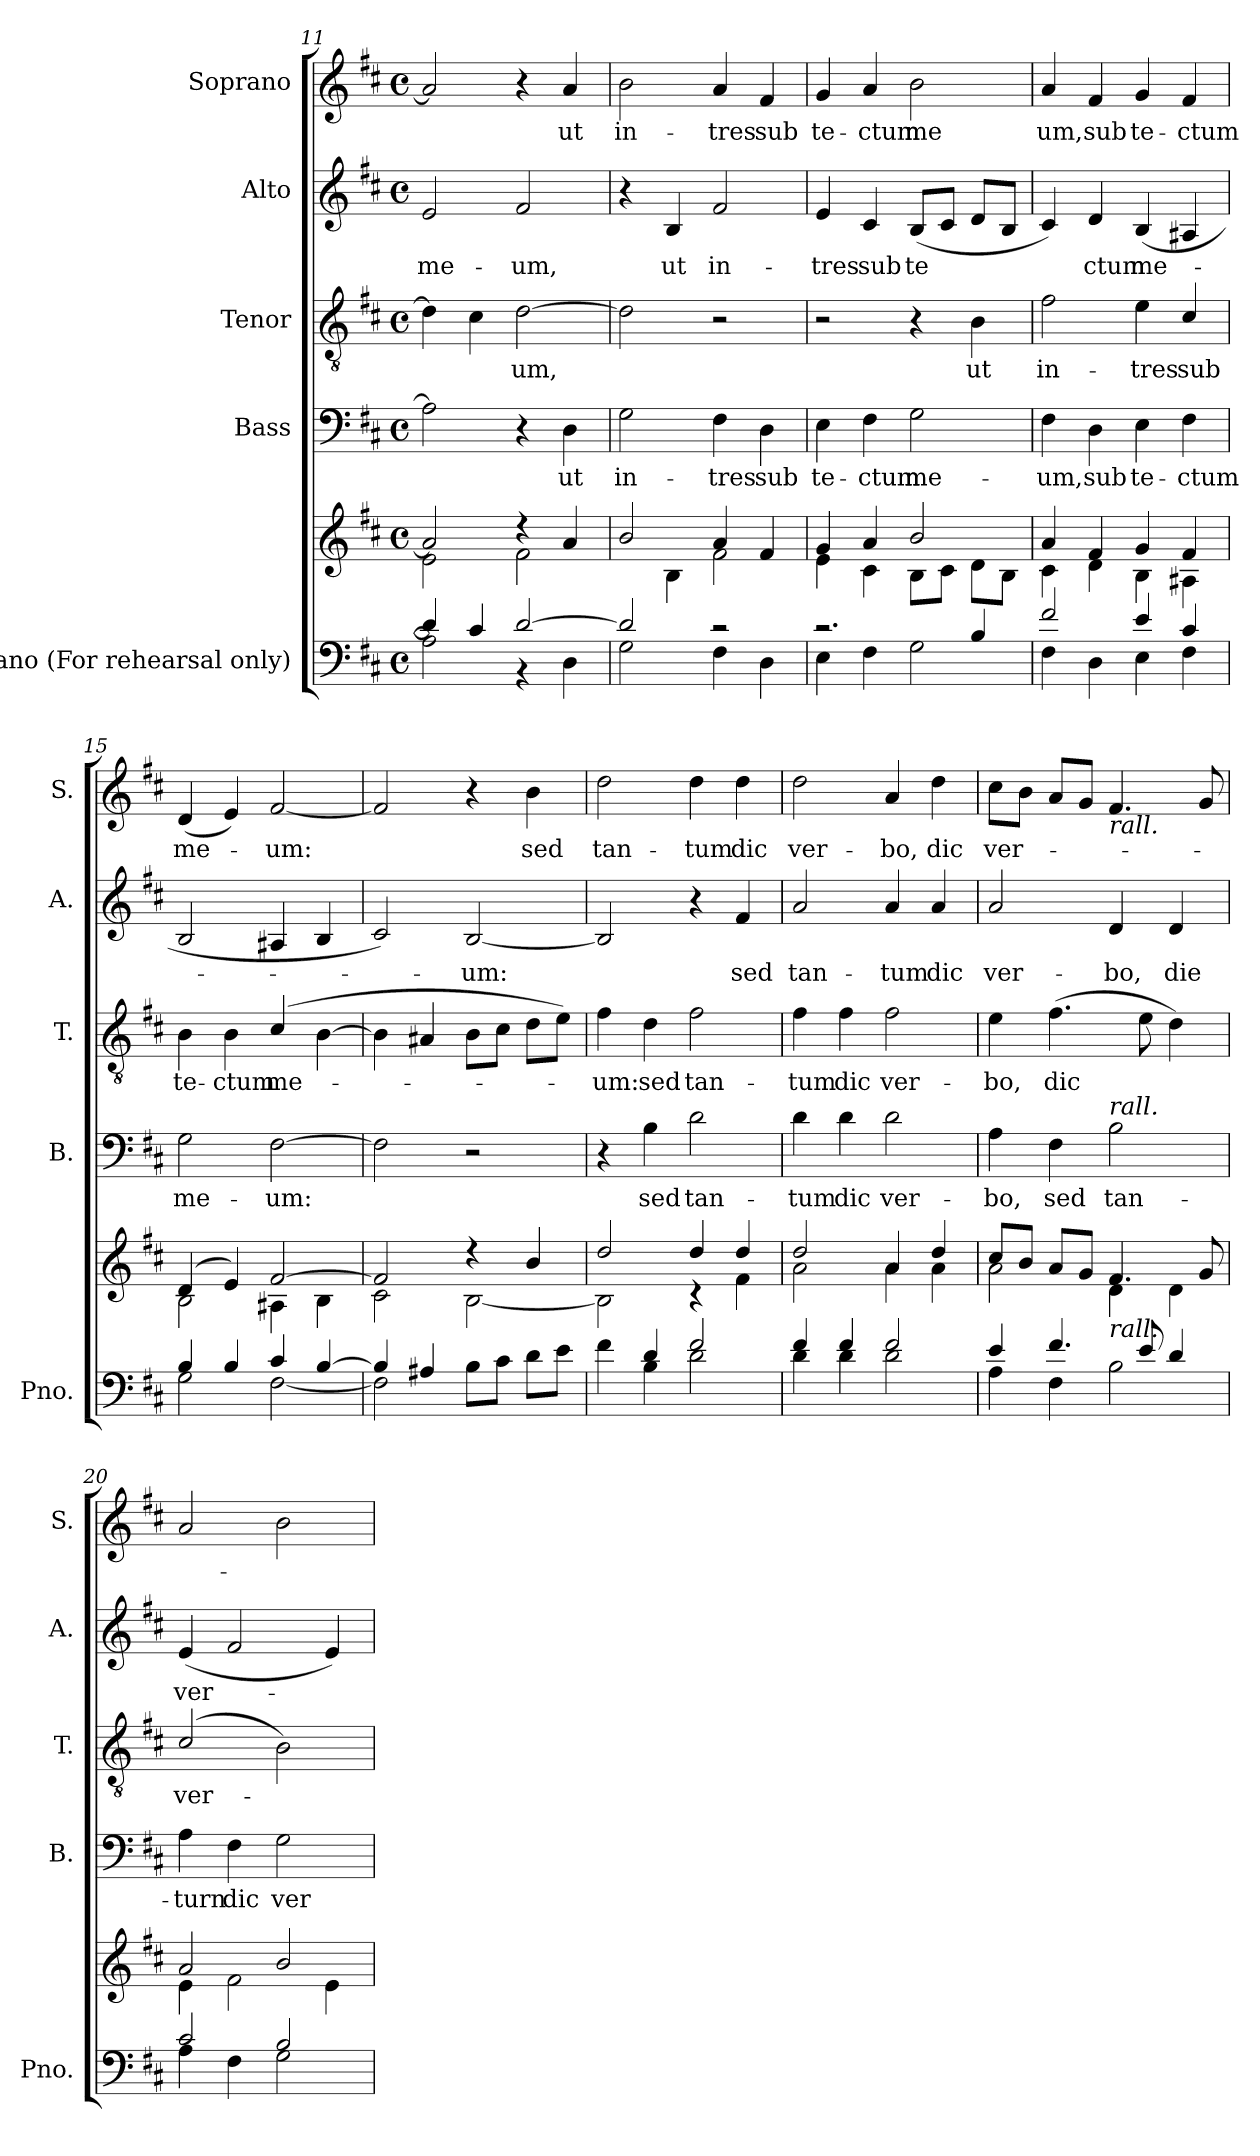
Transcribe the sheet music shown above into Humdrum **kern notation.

**kern	**kern	**kern	**text	**kern	**text	**kern	**text	**kern	**text
*part5	*part5	*part4	*part4	*part3	*part3	*part2	*part2	*part1	*part1
*staff6	*staff5	*staff4	*staff4	*staff3	*staff3	*staff2	*staff2	*staff1	*staff1
*I"Piano (For rehearsal  only)	*	*I"Bass	*	*I"Tenor	*	*I"Alto	*	*I"Soprano	*
*I'Pno.	*	*I'B.	*	*I'T.	*	*I'A.	*	*I'S.	*
*clefF4	*clefG2	*clefF4	*	*clefGv2	*	*clefG2	*	*clefG2	*
*k[f#c#]	*k[f#c#]	*k[f#c#]	*	*k[f#c#]	*	*k[f#c#]	*	*k[f#c#]	*
*M4/4	*M4/4	*M4/4	*	*M4/4	*	*M4/4	*	*M4/4	*
*met(c)	*met(c)	*met(c)	*	*met(c)	*	*met(c)	*	*met(c)	*
=11	=11	=11	=11	=11	=11	=11	=11	=11	=11
*^	*^	*	*	*	*	*	*	*	*
!	!	!	!	!	!	!	!	!	!LO:LY:b	!	!
4d/]	2A\]	2a/]	2e\	2A\]	.	4d\]	.	2e/	me-	2a/]	.
4c#/	.	.	.	.	.	4c#\	.	.	.	.	.
!	!	!	!	!	!	!	!LO:LY:b	!	!LO:LY:b	!	!
[2d/	4r	4r	2f#\	4r	.	[2d\	-um,	2f#/	-um,	4r	.
!	!	!	!	!	!LO:LY:b	!	!	!	!	!	!LO:LY:b
.	4D\	4a/	.	4D\	ut	.	.	.	.	4a/	ut
!!LO:LB:g=z
=12	=12	=12	=12	=12	=12	=12	=12	=12	=12	=12	=12
!	!	!	!	!	!LO:LY:b	!	!	!	!	!	!LO:LY:b
2d/]	2G\	2b/	4ryy	2G\	in-	2d\]	.	4r	.	2b\	in-
!	!	!	!	!	!	!	!	!	!LO:LY:b	!	!
.	.	.	4B\	.	.	.	.	4B/	ut	.	.
!	!	!	!	!	!LO:LY:b	!	!	!	!LO:LY:b	!	!LO:LY:b
2r	4F#\	4a/	2f#\	4F#\	-tres	2r	.	2f#/	in-	4a/	-tres
!	!	!	!	!	!LO:LY:b	!	!	!	!	!	!LO:LY:b
.	4D\	4f#/	.	4D\	sub	.	.	.	.	4f#/	sub
=13	=13	=13	=13	=13	=13	=13	=13	=13	=13	=13	=13
!	!	!	!	!	!LO:LY:b	!	!	!	!LO:LY:b	!	!LO:LY:b
2.r	4E\	4g/	4e\	4E\	te-	2r	.	4e/	-tres	4g/	te-
!	!	!	!	!	!LO:LY:b	!	!	!	!LO:LY:b	!	!LO:LY:b
.	4F#\	4a/	4c#\	4F#\	-ctum	.	.	4c#/	sub	4a/	-ctum
!	!	!	!	!	!LO:LY:b	!	!	!	!LO:LY:b	!	!LO:LY:b
.	2G\	2b/	8B\L	2G\	me-	4r	.	(<8B/L	te-	2b\	me
.	.	.	8c#\J	.	.	.	.	8c#/J	.	.	.
!	!	!	!	!	!	!	!LO:LY:b	!	!LO:LY:b	!	!
4B/	.	.	8d\L	.	.	4B\	ut	8d/L	---	.	.
.	.	.	8B\J	.	.	.	.	8B/J	.	.	.
=14	=14	=14	=14	=14	=14	=14	=14	=14	=14	=14	=14
!	!	!	!	!	!LO:LY:b	!	!LO:LY:b	!	!	!	!LO:LY:b
2f#/	4F#\	4a/	4c#\	4F#\	-um,	2f#\	in-	4c#/)	.	4a/	um,
!	!	!	!	!	!LO:LY:b	!	!	!	!LO:LY:b	!	!LO:LY:b
.	4D\	4f#/	4d\	4D\	sub	.	.	4d/	-ctum	4f#/	sub
!	!	!	!	!	!LO:LY:b	!	!LO:LY:b	!	!LO:LY:b	!	!LO:LY:b
4e/	4E\	4g/	4B\	4E\	te-	4e\	-tres	(>4B/	me-	4g/	te-
!	!	!	!	!	!LO:LY:b	!	!LO:LY:b	!	!	!	!LO:LY:b
4c#/	4F#\	4f#/	4A#X\	4F#\	-ctum	4c#/	sub	4A#X/	.	4f#/	-ctum
=15	=15	=15	=15	=15	=15	=15	=15	=15	=15	=15	=15
!	!	!	!	!	!LO:LY:b	!	!LO:LY:b	!	!	!	!LO:LY:b
4B/	2G\	(<4d/	2B\	2G\	me-	4B\	te-	2B/	.	(<4d/	me-
!	!	!	!	!	!	!	!LO:LY:b	!	!	!	!
4B/	.	4e/)	.	.	.	4B\	-ctum	.	.	4e/)	.
!	!	!	!	!	!LO:LY:b	!	!LO:LY:b	!	!	!	!LO:LY:b
4c#/	[2F#\	[2f#/	4A#X\	[2F#\	-um:	(<4c#/	me-	4A#X/	.	[2f#/	-um:
[4B/	.	.	4B\	.	.	[4B\	.	4B/	.	.	.
=16	=16	=16	=16	=16	=16	=16	=16	=16	=16	=16	=16
4B/]	2F#\]	2f#/]	2c#\	2F#\]	.	4B\]	.	2c#/)	.	2f#/]	.
4A#X/	.	.	.	.	.	4A#X/	.	.	.	.	.
!	!	!	!	!	!	!	!	!	!LO:LY:b	!	!
8B\L	2ryy	4r	[2B\	2r	.	8B\L	.	[2B/	-um:	4r	.
8c#\J	.	.	.	.	.	8c#\J	.	.	.	.	.
!	!	!	!	!	!	!	!	!	!	!	!LO:LY:b
8d\L	.	4b/	.	.	.	8d\L	.	.	.	4b\	sed
8e\J	.	.	.	.	.	8e\J)	.	.	.	.	.
!!LO:PB:g=z
=17	=17	=17	=17	=17	=17	=17	=17	=17	=17	=17	=17
!	!	!	!	!	!	!	!LO:LY:b	!	!	!	!LO:LY:b
4f#\	4ryy	2dd/	2B\]	4r	.	4f#\	-um:	2B/]	.	2dd\	tan-
!	!	!	!	!	!LO:LY:b	!	!LO:LY:b	!	!	!	!
4d/	4B\	.	.	4B\	sed	4d\	sed	.	.	.	.
!	!	!	!	!	!LO:LY:b	!	!LO:LY:b	!	!	!	!LO:LY:b
2f#/	2d\	4dd/	4r	2d\	tan-	2f#\	tan-	4r	.	4dd\	-tum
!	!	!	!	!	!	!	!	!	!LO:LY:b	!	!LO:LY:b
.	.	4dd/	4f#\	.	.	.	.	4f#/	sed	4dd\	dic
=18	=18	=18	=18	=18	=18	=18	=18	=18	=18	=18	=18
!	!	!	!	!	!LO:LY:b	!	!LO:LY:b	!	!LO:LY:b	!	!LO:LY:b
4f#/	4d\	2dd/	2a\	4d\	-tum	4f#\	-tum	2a/	tan-	2dd\	ver-
!	!	!	!	!	!LO:LY:b	!	!LO:LY:b	!	!	!	!
4f#/	4d\	.	.	4d\	dic	4f#\	dic	.	.	.	.
!	!	!	!	!	!LO:LY:b	!	!LO:LY:b	!	!LO:LY:b	!	!LO:LY:b
2f#/	2d\	4a/	4a\	2d\	ver-	2f#\	ver-	4a/	-tum	4a/	-bo,
!	!	!	!	!	!	!	!	!	!LO:LY:b	!	!LO:LY:b
.	.	4dd/	4a\	.	.	.	.	4a/	dic	4dd\	dic
=19	=19	=19	=19	=19	=19	=19	=19	=19	=19	=19	=19
!	!	!	!	!	!LO:LY:b	!	!LO:LY:b	!	!LO:LY:b	!	!LO:LY:b
4e/	4A\	8cc#/L	2a\	4A\	-bo,	4e\	-bo,	2a/	ver-	8cc#\L	ver-
.	.	8b/J	.	.	.	.	.	.	.	8b\J	.
!	!	!	!	!	!LO:LY:b	!	!LO:LY:b	!	!	!	!
4.f#/	4F#\	8a/L	.	4F#\	sed	(>4.f#\	dic	.	.	8a/L	.
.	.	8g/J	.	.	.	.	.	.	.	8g/J	.
!	!	!	!	!	!	!	!	!	!	!LO:TX:b:i:t=rall.	!
!	!	!	!	!LO:TX:a:i:t=rall.	!	!	!	!	!	!	!
!	!	!LO:TX:b:i:t=rall.	!	!	!	!	!	!	!	!	!
!	!	!	!	!	!LO:LY:b	!	!	!	!LO:LY:b	!	!
.	2B\	4.f#/	4d\	2B\	tan-	.	.	4d/	-bo,	4.f#/	.
8e/	.	.	.	.	.	8e\	.	.	.	.	.
!	!	!	!	!	!	!	!	!	!LO:LY:b	!	!
4d/	.	.	4d\	.	.	4d\)	.	4d/	die	.	.
.	.	8g/	.	.	.	.	.	.	.	8g/	.
=20	=20	=20	=20	=20	=20	=20	=20	=20	=20	=20	=20
!	!	!	!	!	!LO:LY:b	!	!LO:LY:b	!	!LO:LY:b	!	!
2c#/	4A\	2a/	4e\	4A\	-turn	(<2c#/	ver-	(<4e/	ver-	2a/	.
!	!	!	!	!	!LO:LY:b	!	!	!	!	!	!
.	4F#\	.	2f#\	4F#\	dic	.	.	2f#/	.	.	.
!	!	!	!	!	!LO:LY:b	!	!	!	!	!	!
2B/	2G\	2b/	.	2G\	ver-	2B\)	.	.	.	2b\	.
.	.	.	4e\	.	.	.	.	4e/)	.	.	.
*v	*v	*	*	*	*	*	*	*	*	*	*
*	*v	*v	*	*	*	*	*	*	*	*
=	=	=	=	=	=	=	=	=	=
*-	*-	*-	*-	*-	*-	*-	*-	*-	*-
